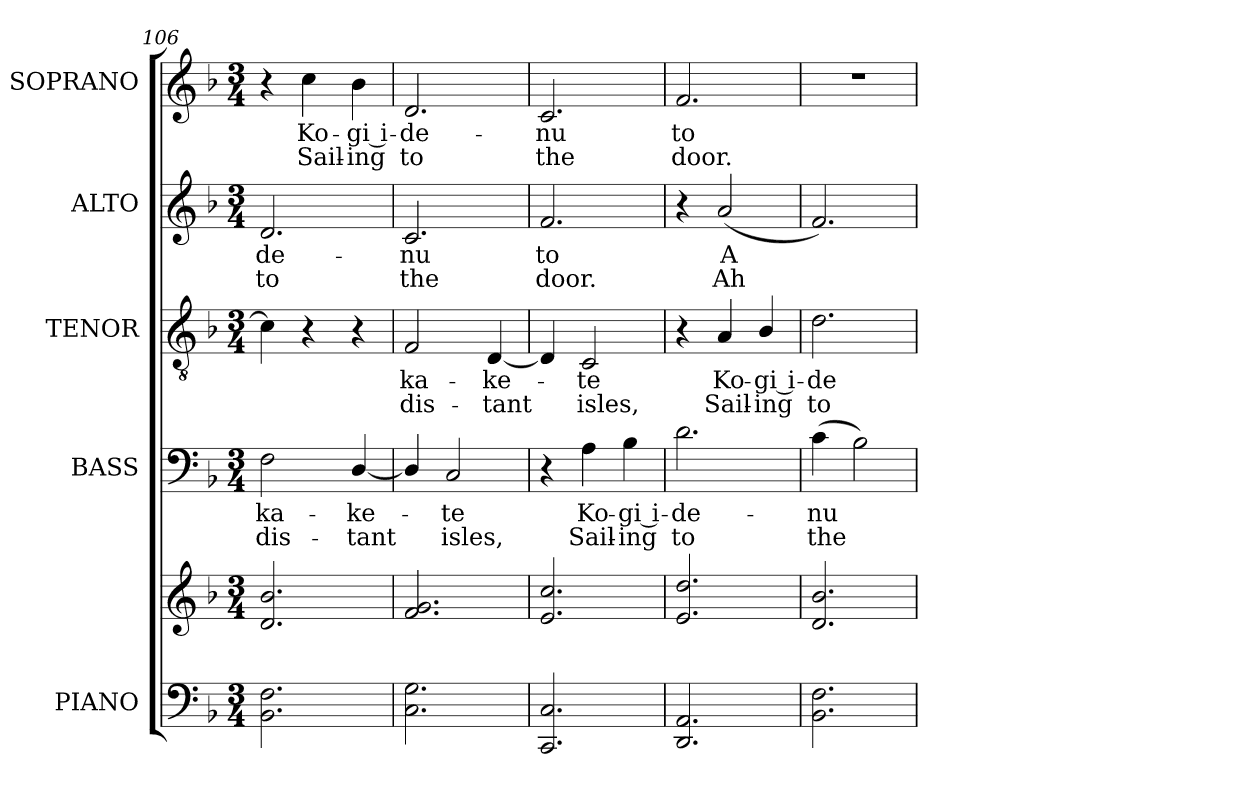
**kern	**kern	**kern	**text	**text	**kern	**text	**text	**kern	**text	**text	**kern	**text	**text
*part5	*part5	*part4	*part4	*part4	*part3	*part3	*part3	*part2	*part2	*part2	*part1	*part1	*part1
*staff6	*staff5	*staff4	*staff4	*staff4	*staff3	*staff3	*staff3	*staff2	*staff2	*staff2	*staff1	*staff1	*staff1
*I"PIANO	*	*I"BASS	*	*	*I"TENOR	*	*	*I"ALTO	*	*	*I"SOPRANO	*	*
*I'PNO.	*	*I'B.	*	*	*I'T.	*	*	*I'A.	*	*	*I'S.	*	*
!!LO:LB:g=z
*clefF4	*clefG2	*clefF4	*	*	*clefGv2	*	*	*clefG2	*	*	*clefG2	*	*
*	*	*	*	*	*ITrd7c12	*	*	*	*	*	*	*	*
*k[b-]	*k[b-]	*k[b-]	*	*	*k[b-]	*	*	*k[b-]	*	*	*k[b-]	*	*
*F:	*F:	*F:	*	*	*F:	*	*	*F:	*	*	*F:	*	*
*M3/4	*M3/4	*M3/4	*	*	*M3/4	*	*	*M3/4	*	*	*M3/4	*	*
=106	=106	=106	=106	=106	=106	=106	=106	=106	=106	=106	=106	=106	=106
!	!	!	!LO:LY:b:color=#000000	!LO:LY:b:color=#000000	!	!	!	!	!	!	!	!	!
!	!	!	!	!	!	!	!	!	!LO:LY:b:color=#000000	!LO:LY:b:color=#000000	!	!	!
2.BB-i\ 2.Fi	2.di/ 2.b-i	2Fi\	ka-	dis-	4Ci\]	.	.	2.di/	-de-	to	4r	.	.
!	!	!	!	!	!	!	!	!	!	!	!	!LO:LY:b:color=#000000	!LO:LY:b:color=#000000
.	.	.	.	.	4r	.	.	.	.	.	4cci\	Ko-	Sail-
!	!	!	!LO:LY:b:color=#000000	!LO:LY:b:color=#000000	!	!	!	!	!	!	!	!	!
!	!	!	!	!	!	!	!	!	!	!	!	!LO:LY:b:color=#000000	!LO:LY:b:color=#000000
.	.	[4Di/	-ke-	-tant	4r	.	.	.	.	.	4b-i\	-gi i-	-ing
=107	=107	=107	=107	=107	=107	=107	=107	=107	=107	=107	=107	=107	=107
!	!	!	!	!	!	!LO:LY:b:color=#000000	!LO:LY:b:color=#000000	!	!	!	!	!	!
!	!	!	!	!	!	!	!	!	!LO:LY:b:color=#000000	!LO:LY:b:color=#000000	!	!	!
!	!	!	!	!	!	!	!	!	!	!	!	!LO:LY:b:color=#000000	!LO:LY:b:color=#000000
2.Ci\ 2.Gi	2.fi/ 2.gi	4Di/]	.	.	2FFi/	ka-	dis-	2.ci/	-nu	the	2.di/	-de-	to
!	!	!	!LO:LY:b:color=#000000	!LO:LY:b:color=#000000	!	!	!	!	!	!	!	!	!
.	.	2Ci/	-te	isles,	.	.	.	.	.	.	.	.	.
!	!	!	!	!	!	!LO:LY:b:color=#000000	!LO:LY:b:color=#000000	!	!	!	!	!	!
.	.	.	.	.	[4DDi/	-ke-	-tant	.	.	.	.	.	.
=108	=108	=108	=108	=108	=108	=108	=108	=108	=108	=108	=108	=108	=108
!	!	!	!	!	!	!	!	!	!LO:LY:b:color=#000000	!LO:LY:b:color=#000000	!	!	!
!	!	!	!	!	!	!	!	!	!	!	!	!LO:LY:b:color=#000000	!LO:LY:b:color=#000000
2.CCi/ 2.Ci	2.ei/ 2.cci	4r	.	.	4DDi/]	.	.	2.fi/	to	door.	2.ci/	-nu	the
!	!	!	!LO:LY:b:color=#000000	!LO:LY:b:color=#000000	!	!	!	!	!	!	!	!	!
!	!	!	!	!	!	!LO:LY:b:color=#000000	!LO:LY:b:color=#000000	!	!	!	!	!	!
.	.	4Ai\	Ko-	Sail-	2CCi/	-te	isles,	.	.	.	.	.	.
!	!	!	!LO:LY:b:color=#000000	!LO:LY:b:color=#000000	!	!	!	!	!	!	!	!	!
.	.	4B-i\	-gi i-	-ing	.	.	.	.	.	.	.	.	.
=109	=109	=109	=109	=109	=109	=109	=109	=109	=109	=109	=109	=109	=109
!	!	!	!LO:LY:b:color=#000000	!LO:LY:b:color=#000000	!	!	!	!	!	!	!	!	!
!	!	!	!	!	!	!	!	!	!	!	!	!LO:LY:b:color=#000000	!LO:LY:b:color=#000000
2.DDi/ 2.AAi	2.ei/ 2.ddi	2.di\	-de-	to	4r	.	.	4r	.	.	2.fi/	to	door.
!	!	!	!	!	!	!LO:LY:b:color=#000000	!LO:LY:b:color=#000000	!	!	!	!	!	!
!	!	!	!	!	!	!	!	!	!LO:LY:b:color=#000000	!LO:LY:b:color=#000000	!	!	!
.	.	.	.	.	4AAi/	Ko-	Sail-	(2ai/	A	Ah	.	.	.
!	!	!	!	!	!	!LO:LY:b:color=#000000	!LO:LY:b:color=#000000	!	!	!	!	!	!
.	.	.	.	.	4BB-i/	-gi i-	-ing	.	.	.	.	.	.
=110	=110	=110	=110	=110	=110	=110	=110	=110	=110	=110	=110	=110	=110
!	!	!	!LO:LY:b:color=#000000	!LO:LY:b:color=#000000	!	!	!	!	!	!	!	!	!
!	!	!	!	!	!	!LO:LY:b:color=#000000	!LO:LY:b:color=#000000	!	!	!	!LO:N:vis=1	!	!
2.BB-i\ 2.Fi	2.di/ 2.b-i	(4ci\	-nu	the	2.Di\	-de-	to	2.fi/)	.	.	2.r	.	.
.	.	2B-i\)	.	.	.	.	.	.	.	.	.	.	.
=	=	=	=	=	=	=	=	=	=	=	=	=	=
*-	*-	*-	*-	*-	*-	*-	*-	*-	*-	*-	*-	*-	*-
